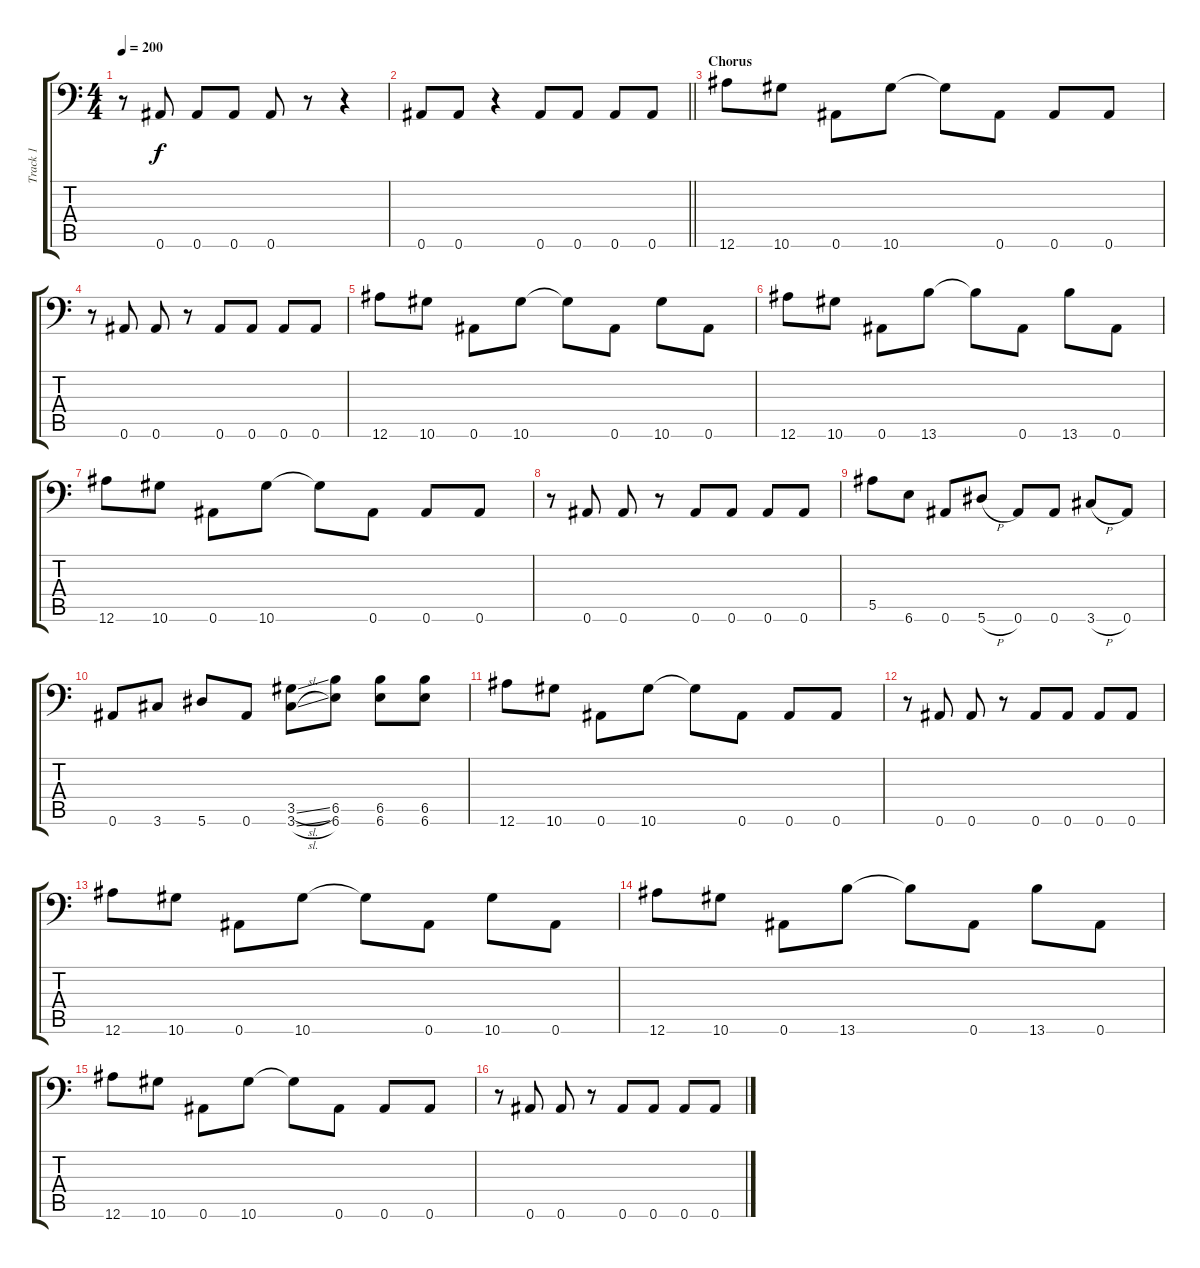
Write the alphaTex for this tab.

\track ("Track 1" "Track 1") {instrument distortionguitar}
\staff {score tabs}
\tuning (C4 G3 Eb3 Bb2 F2 Bb1) {hide}
\ts (4 4)
\tempo 200
\clef f4
\ks c
r.8{dy f} 0.6.8 0.6.8 0.6.8 0.6.8 r.8 r.4 |
\barLineRight lightlight
0.6.8 0.6.8 r.4 0.6.8 0.6.8 0.6.8 0.6.8 |
\section ("" "Chorus")
12.6.8 10.6.8 0.6.8 10.6.8 10.6{t}.8 0.6.8 0.6.8 0.6.8 |
r.8 0.6.8 0.6.8 r.8 0.6.8 0.6.8 0.6.8 0.6.8 |
12.6.8 10.6.8 0.6.8 10.6.8 10.6{t}.8 0.6.8 10.6.8 0.6.8 |
12.6.8 10.6.8 0.6.8 13.6.8 13.6{t}.8 0.6.8 13.6.8 0.6.8 |
12.6.8 10.6.8 0.6.8 10.6.8 10.6{t}.8 0.6.8 0.6.8 0.6.8 |
r.8 0.6.8 0.6.8 r.8 0.6.8 0.6.8 0.6.8 0.6.8 |
5.5.8 6.6.8 0.6.8 5.6{h}.8 0.6.8 0.6.8 3.6{h}.8 0.6.8 |
0.6.8 3.6.8 5.6.8 0.6.8 (3.5{sl} 3.6{sl}).8 (6.5 6.6).8 (6.5 6.6).8 (6.5 6.6).8 |
12.6.8 10.6.8 0.6.8 10.6.8 10.6{t}.8 0.6.8 0.6.8 0.6.8 |
r.8 0.6.8 0.6.8 r.8 0.6.8 0.6.8 0.6.8 0.6.8 |
12.6.8 10.6.8 0.6.8 10.6.8 10.6{t}.8 0.6.8 10.6.8 0.6.8 |
12.6.8 10.6.8 0.6.8 13.6.8 13.6{t}.8 0.6.8 13.6.8 0.6.8 |
12.6.8 10.6.8 0.6.8 10.6.8 10.6{t}.8 0.6.8 0.6.8 0.6.8 |
r.8 0.6.8 0.6.8 r.8 0.6.8 0.6.8 0.6.8 0.6.8
